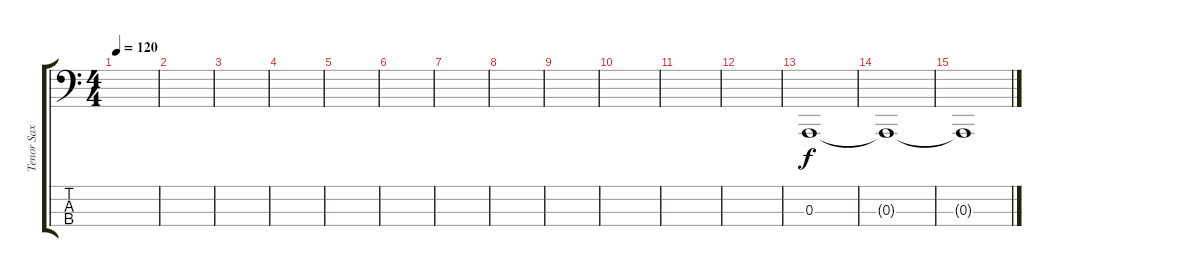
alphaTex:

\track ("Tenor Sax" "Tenor Sax") {instrument tenorsax}
\staff {score tabs}
\tuning (G2 D2 A1 E1) {hide}
\ts (4 4)
\tempo 120
\clef f4
\ks c
|
|
|
|
|
|
|
|
|
|
|
|
0.3.1{volume 13} |
0.3{t}.1{volume 0} |
0.3{t}.1
